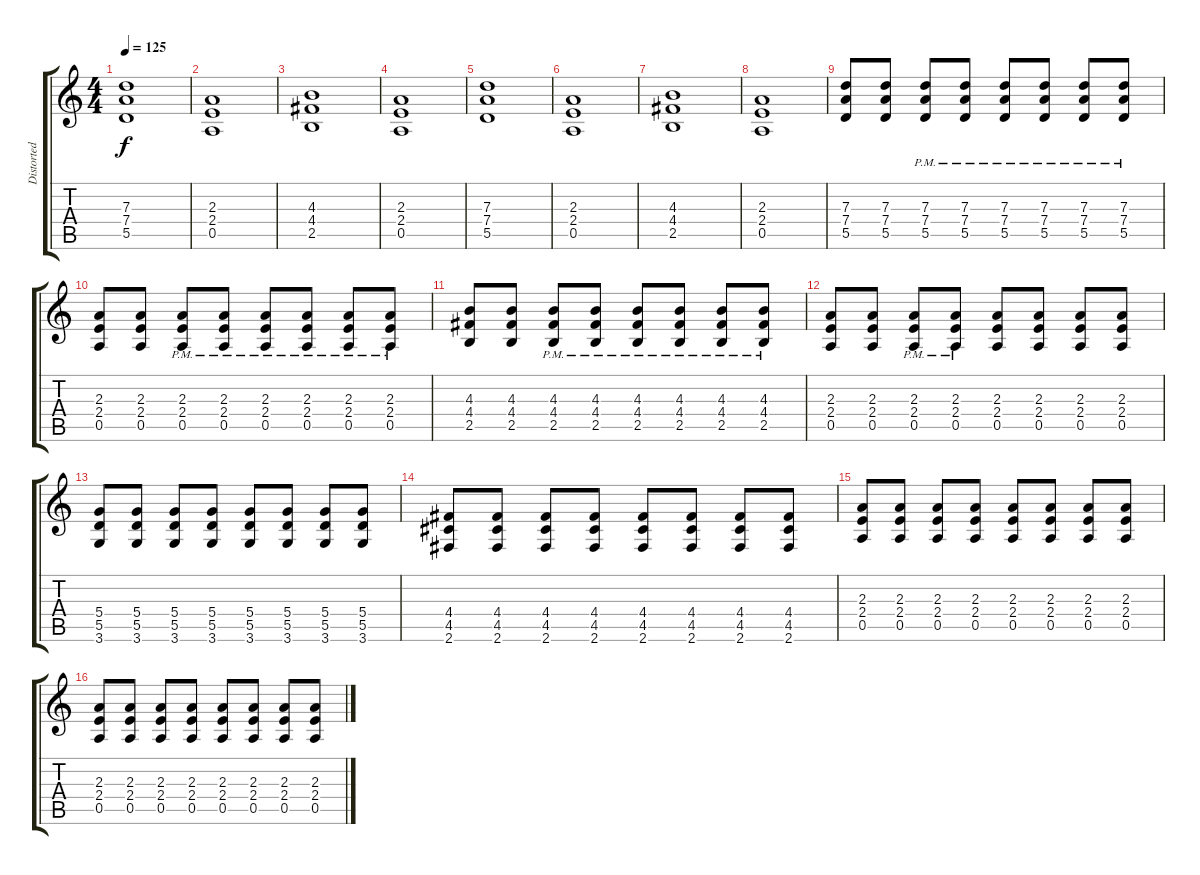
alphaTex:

\track ("Distorted Guitar" "Distorted ") {instrument distortionguitar}
\staff {score tabs}
\tuning (E4 B3 G3 D3 A2 E2) {hide}
\ts (4 4)
\tempo 125
\clef g2
\ks c
(7.3 7.4 5.5).1{dy f} |
(2.3 2.4 0.5).1 |
(4.3 4.4 2.5).1 |
(2.3 2.4 0.5).1 |
(7.3 7.4 5.5).1 |
(2.3 2.4 0.5).1 |
(4.3 4.4 2.5).1 |
(2.3 2.4 0.5).1 |
(7.3 7.4 5.5).8 (7.3 7.4 5.5).8 (7.3{pm} 7.4{pm} 5.5{pm}).8 (7.3{pm} 7.4{pm} 5.5{pm}).8 (7.3{pm} 7.4{pm} 5.5{pm}).8 (7.3{pm} 7.4{pm} 5.5{pm}).8 (7.3{pm} 7.4{pm} 5.5{pm}).8 (7.3{pm} 7.4{pm} 5.5{pm}).8 |
(2.3 2.4 0.5).8 (2.3 2.4 0.5).8 (2.3{pm} 2.4{pm} 0.5{pm}).8 (2.3{pm} 2.4{pm} 0.5{pm}).8 (2.3{pm} 2.4{pm} 0.5{pm}).8 (2.3{pm} 2.4{pm} 0.5{pm}).8 (2.3{pm} 2.4{pm} 0.5{pm}).8 (2.3{pm} 2.4{pm} 0.5{pm}).8 |
(4.3 4.4 2.5).8 (4.3 4.4 2.5).8 (4.3{pm} 4.4{pm} 2.5{pm}).8 (4.3{pm} 4.4{pm} 2.5{pm}).8 (4.3{pm} 4.4{pm} 2.5{pm}).8 (4.3{pm} 4.4{pm} 2.5{pm}).8 (4.3{pm} 4.4{pm} 2.5{pm}).8 (4.3{pm} 4.4{pm} 2.5{pm}).8 |
(2.3 2.4 0.5).8 (2.3 2.4 0.5).8 (2.3{pm} 2.4{pm} 0.5{pm}).8 (2.3{pm} 2.4{pm} 0.5{pm}).8 (2.3 2.4 0.5).8 (2.3 2.4 0.5).8 (2.3 2.4 0.5).8 (2.3 2.4 0.5).8 |
(5.4 5.5 3.6).8 (5.4 5.5 3.6).8 (5.4 5.5 3.6).8 (5.4 5.5 3.6).8 (5.4 5.5 3.6).8 (5.4 5.5 3.6).8 (5.4 5.5 3.6).8 (5.4 5.5 3.6).8 |
(4.4 4.5 2.6).8 (4.4 4.5 2.6).8 (4.4 4.5 2.6).8 (4.4 4.5 2.6).8 (4.4 4.5 2.6).8 (4.4 4.5 2.6).8 (4.4 4.5 2.6).8 (4.4 4.5 2.6).8 |
(2.3 2.4 0.5).8 (2.3 2.4 0.5).8 (2.3 2.4 0.5).8 (2.3 2.4 0.5).8 (2.3 2.4 0.5).8 (2.3 2.4 0.5).8 (2.3 2.4 0.5).8 (2.3 2.4 0.5).8 |
(2.3 2.4 0.5).8 (2.3 2.4 0.5).8 (2.3 2.4 0.5).8 (2.3 2.4 0.5).8 (2.3 2.4 0.5).8 (2.3 2.4 0.5).8 (2.3 2.4 0.5).8 (2.3 2.4 0.5).8
